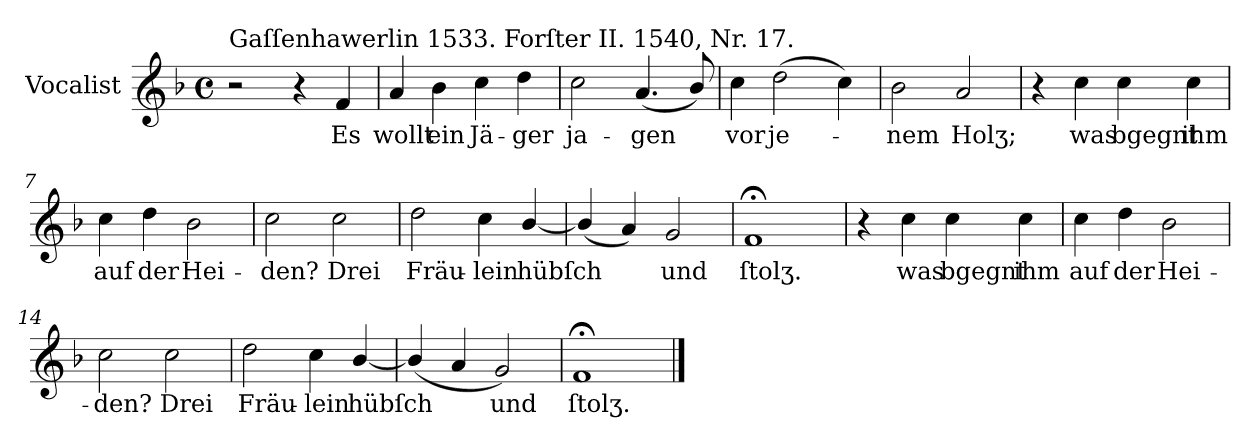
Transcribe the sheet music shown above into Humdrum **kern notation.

**kern	**text
*part1	*part1
*staff1	*staff1
*I"Vocalist	*
*k[b-]	*
*F:	*
*M4/4	*
*met(c)	*
=1	=1
!LO:TX:a:t=Gaſſenhawerlin 1533. Forſter II. 1540, Nr. 17.	!
2r	.
4r	.
4f	Es
=2	=2
4a	wollt
4b-	ein
4cc	Jä-
4dd	-ger
=3	=3
2cc	ja-
(4.a	-gen
8b-/)	.
=4	=4
4cc	vor
(2dd	je-
4cc)	.
=5	=5
2b-	-nem
2a	Holʒ;
=6	=6
4r	.
4cc	was
4cc	bgegnt
4cc	ihm
=7	=7
4cc	auf
4dd	der
2b-	Hei-
=8	=8
2cc	-den?
2cc	Drei
=9	=9
2dd	Fräu-
4cc	-lein
[4b-/	hübſch
=10	=10
(4b-/]	.
4a)	.
2g	und
=11	=11
1f;<	ſtolʒ.
=12	=12
4r	.
4cc	was
4cc	bgegnt
4cc	ihm
=13	=13
4cc	auf
4dd	der
2b-	Hei-
=14	=14
2cc	-den?
2cc	Drei
=15	=15
2dd	Fräu-
4cc	-lein
[4b-/	hübſch
=16	=16
(4b-/]	.
4a	.
2g)	und
=17	=17
1f;<	ſtolʒ.
==	==
*-	*-
